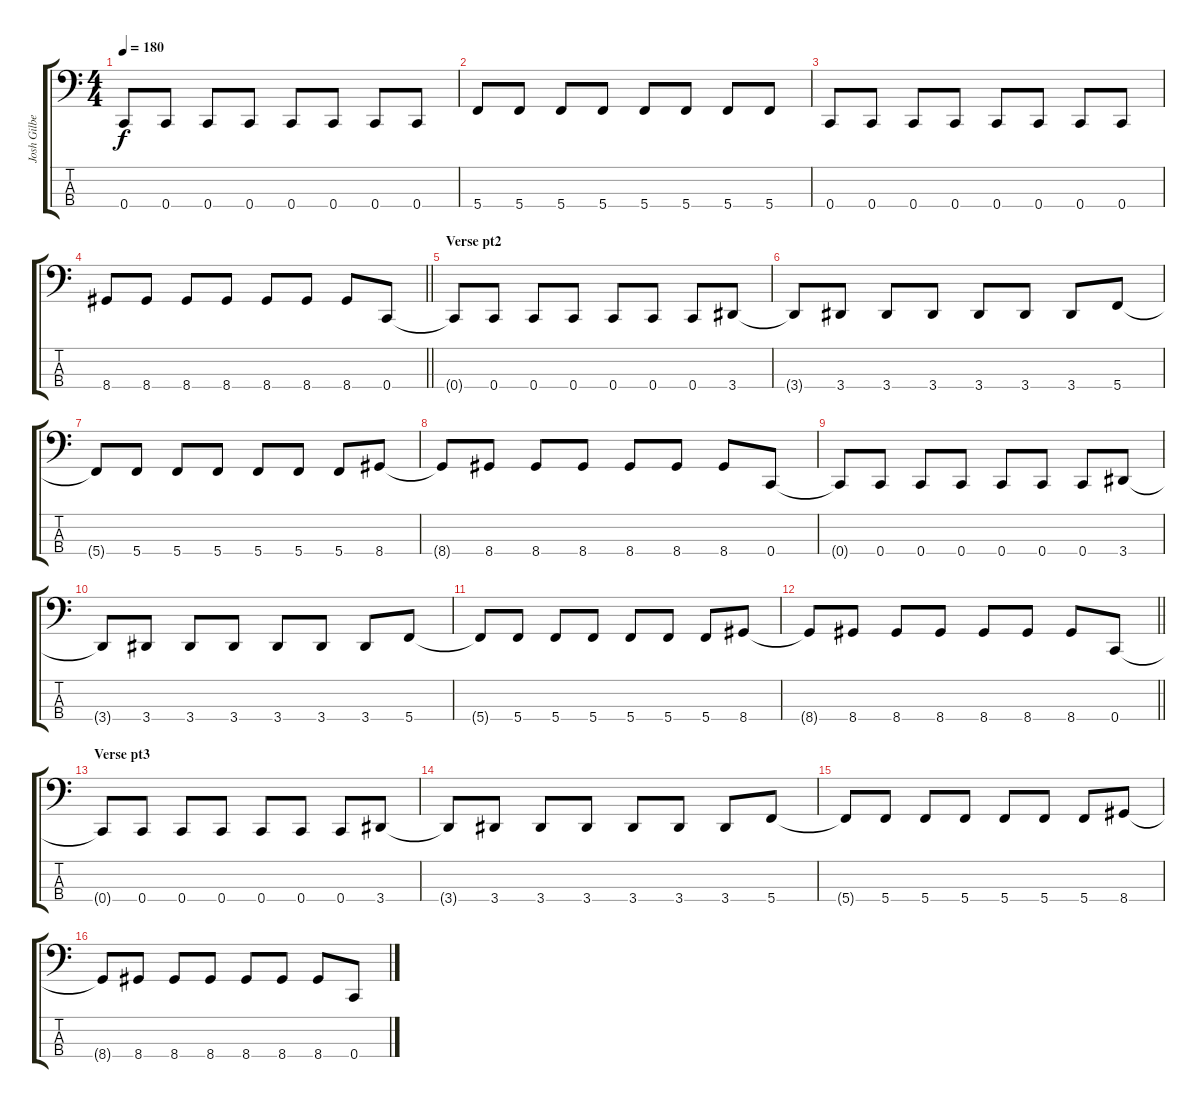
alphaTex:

\track ("Josh Gilbert" "Josh Gilbe") {instrument electricbassfinger}
\staff {score tabs}
\tuning (F2 C2 G1 C1) {hide}
\ts (4 4)
\tempo 180
\clef f4
\ks c
0.4.8{dy f} 0.4.8 0.4.8 0.4.8 0.4.8 0.4.8 0.4.8 0.4.8 |
5.4.8 5.4.8 5.4.8 5.4.8 5.4.8 5.4.8 5.4.8 5.4.8 |
0.4.8 0.4.8 0.4.8 0.4.8 0.4.8 0.4.8 0.4.8 0.4.8 |
\barLineRight lightlight
8.4.8 8.4.8 8.4.8 8.4.8 8.4.8 8.4.8 8.4.8 0.4.8 |
\section ("" "Verse pt2")
0.4{t}.8 0.4.8 0.4.8 0.4.8 0.4.8 0.4.8 0.4.8 3.4.8 |
3.4{t}.8 3.4.8 3.4.8 3.4.8 3.4.8 3.4.8 3.4.8 5.4.8 |
5.4{t}.8 5.4.8 5.4.8 5.4.8 5.4.8 5.4.8 5.4.8 8.4.8 |
8.4{t}.8 8.4.8 8.4.8 8.4.8 8.4.8 8.4.8 8.4.8 0.4.8 |
0.4{t}.8 0.4.8 0.4.8 0.4.8 0.4.8 0.4.8 0.4.8 3.4.8 |
3.4{t}.8 3.4.8 3.4.8 3.4.8 3.4.8 3.4.8 3.4.8 5.4.8 |
5.4{t}.8 5.4.8 5.4.8 5.4.8 5.4.8 5.4.8 5.4.8 8.4.8 |
\barLineRight lightlight
8.4{t}.8 8.4.8 8.4.8 8.4.8 8.4.8 8.4.8 8.4.8 0.4.8 |
\section ("" "Verse pt3")
0.4{t}.8 0.4.8 0.4.8 0.4.8 0.4.8 0.4.8 0.4.8 3.4.8 |
3.4{t}.8 3.4.8 3.4.8 3.4.8 3.4.8 3.4.8 3.4.8 5.4.8 |
5.4{t}.8 5.4.8 5.4.8 5.4.8 5.4.8 5.4.8 5.4.8 8.4.8 |
8.4{t}.8 8.4.8 8.4.8 8.4.8 8.4.8 8.4.8 8.4.8 0.4.8
